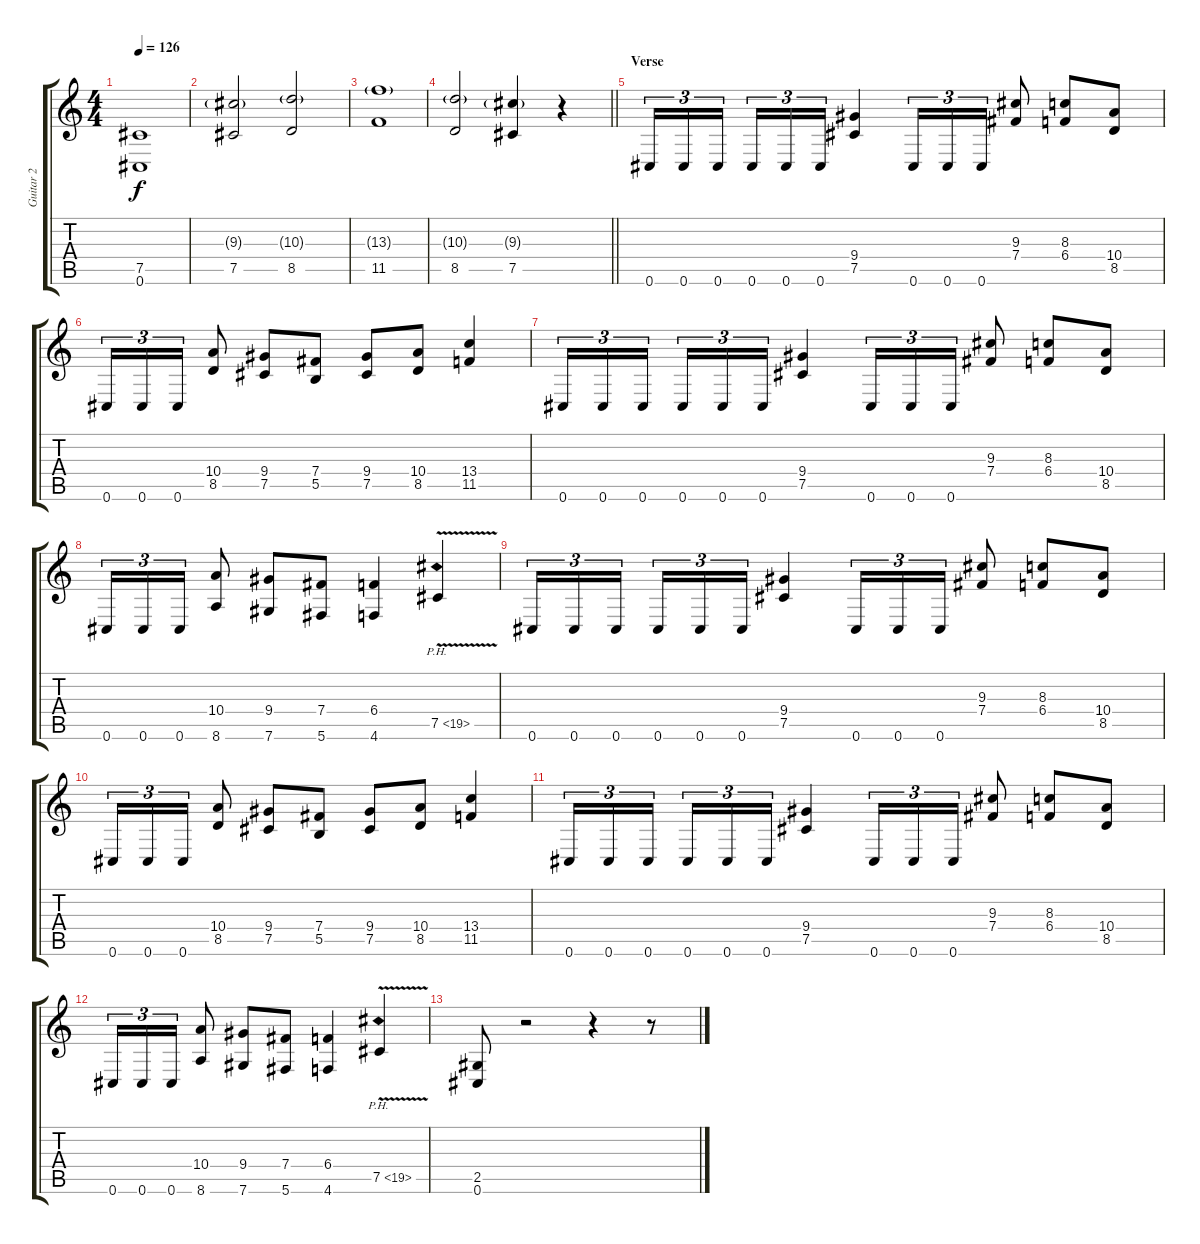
\track ("Guitar 2" "Guitar 2") {instrument distortionguitar}
\staff {score tabs}
\tuning (Db4 Ab3 E3 B2 Gb2 Db2) {hide}
\ts (4 4)
\tempo 126
\clef g2
\ks c
(7.5 0.6).1{dy f} |
(9.3{g} 7.5).2 (10.3{g} 8.5).2 |
(13.3{g} 11.5).1 |
\barLineRight lightlight
(10.3{g} 8.5).2 (9.3{g} 7.5).4 r.4 |
\section ("" "Verse")
0.6.16{tu (3 2)} 0.6.16{tu (3 2)} 0.6.16{tu (3 2) beam splitsecondary} 0.6.16{tu (3 2)} 0.6.16{tu (3 2)} 0.6.16{tu (3 2)} (9.4 7.5).4 0.6.16{tu (3 2)} 0.6.16{tu (3 2)} 0.6.16{tu (3 2)} (9.3 7.4).8 (8.3 6.4).8 (10.4 8.5).8 |
0.6.16{tu (3 2)} 0.6.16{tu (3 2)} 0.6.16{tu (3 2)} (10.4 8.5).8 (9.4 7.5).8 (7.4 5.5).8 (9.4 7.5).8 (10.4 8.5).8 (13.4 11.5).4 |
0.6.16{tu (3 2)} 0.6.16{tu (3 2)} 0.6.16{tu (3 2) beam splitsecondary} 0.6.16{tu (3 2)} 0.6.16{tu (3 2)} 0.6.16{tu (3 2)} (9.4 7.5).4 0.6.16{tu (3 2)} 0.6.16{tu (3 2)} 0.6.16{tu (3 2)} (9.3 7.4).8 (8.3 6.4).8 (10.4 8.5).8 |
0.6.16{tu (3 2)} 0.6.16{tu (3 2)} 0.6.16{tu (3 2)} (10.4 8.6).8 (9.4 7.6).8 (7.4 5.6).8 (6.4 4.6).4 7.5{ph 12 v}.4 |
0.6.16{tu (3 2)} 0.6.16{tu (3 2)} 0.6.16{tu (3 2) beam splitsecondary} 0.6.16{tu (3 2)} 0.6.16{tu (3 2)} 0.6.16{tu (3 2)} (9.4 7.5).4 0.6.16{tu (3 2)} 0.6.16{tu (3 2)} 0.6.16{tu (3 2)} (9.3 7.4).8 (8.3 6.4).8 (10.4 8.5).8 |
0.6.16{tu (3 2)} 0.6.16{tu (3 2)} 0.6.16{tu (3 2)} (10.4 8.5).8 (9.4 7.5).8 (7.4 5.5).8 (9.4 7.5).8 (10.4 8.5).8 (13.4 11.5).4 |
0.6.16{tu (3 2)} 0.6.16{tu (3 2)} 0.6.16{tu (3 2) beam splitsecondary} 0.6.16{tu (3 2)} 0.6.16{tu (3 2)} 0.6.16{tu (3 2)} (9.4 7.5).4 0.6.16{tu (3 2)} 0.6.16{tu (3 2)} 0.6.16{tu (3 2)} (9.3 7.4).8 (8.3 6.4).8 (10.4 8.5).8 |
0.6.16{tu (3 2)} 0.6.16{tu (3 2)} 0.6.16{tu (3 2)} (10.4 8.6).8 (9.4 7.6).8 (7.4 5.6).8 (6.4 4.6).4 7.5{ph 12 v}.4 |
(2.5 0.6).8 r.2 r.4 r.8
